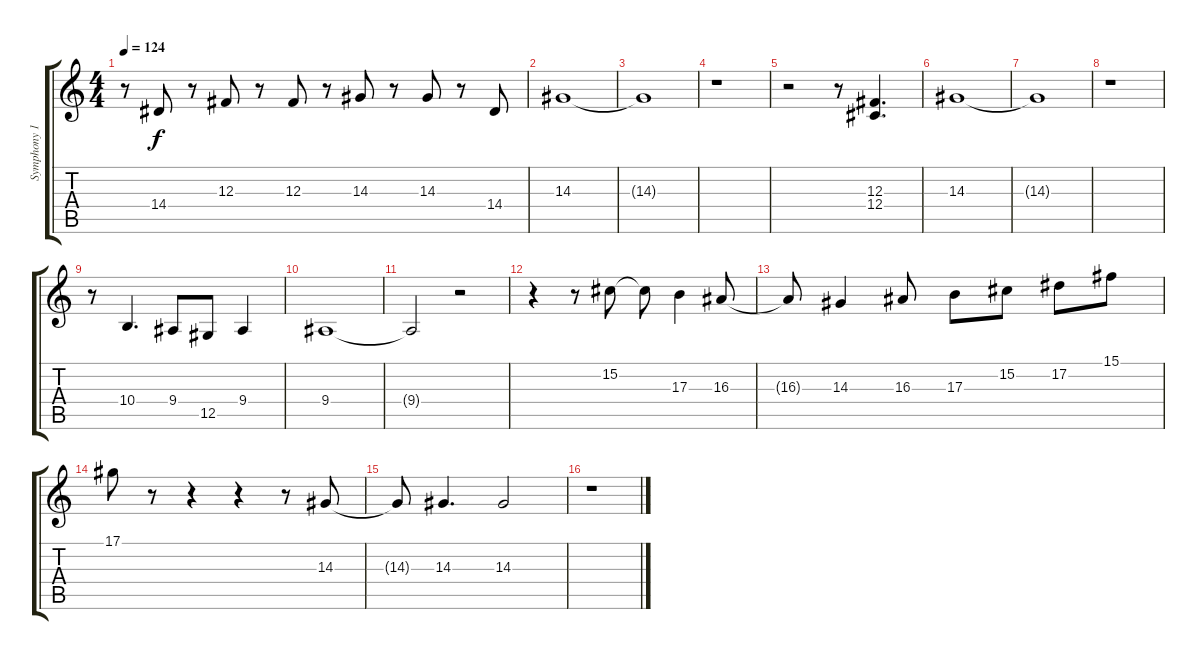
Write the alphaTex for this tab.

\track ("Symphony 1" "Symphony 1") {instrument stringensemble1}
\staff {score tabs}
\tuning (Eb4 Bb3 Gb3 Db3 Ab2 Eb2) {hide}
\ts (4 4)
\tempo 124
\clef g2
\ks c
r.8{dy f} 14.4.8 r.8 12.3.8 r.8 12.3.8 r.8 14.3.8 r.8 14.3.8 r.8 14.4.8 |
14.3.1 |
14.3{t}.1 |
r.1 |
r.2 r.8 (12.3 12.4).4{d} |
14.3.1 |
14.3{t}.1 |
r.1 |
r.8 10.4.4{d} 9.4.8 12.5.8 9.4.4 |
9.4.1 |
9.4{t}.2 r.2 |
r.4 r.8 15.2.8 15.2{t}.8 17.3.4 16.3.8 |
16.3{t}.8 14.3.4 16.3.8 17.3.8 15.2.8 17.2.8 15.1.8 |
17.1.8 r.8 r.4 r.4 r.8 14.3.8 |
14.3{t}.8 14.3.4{d} 14.3.2 |
r.1
